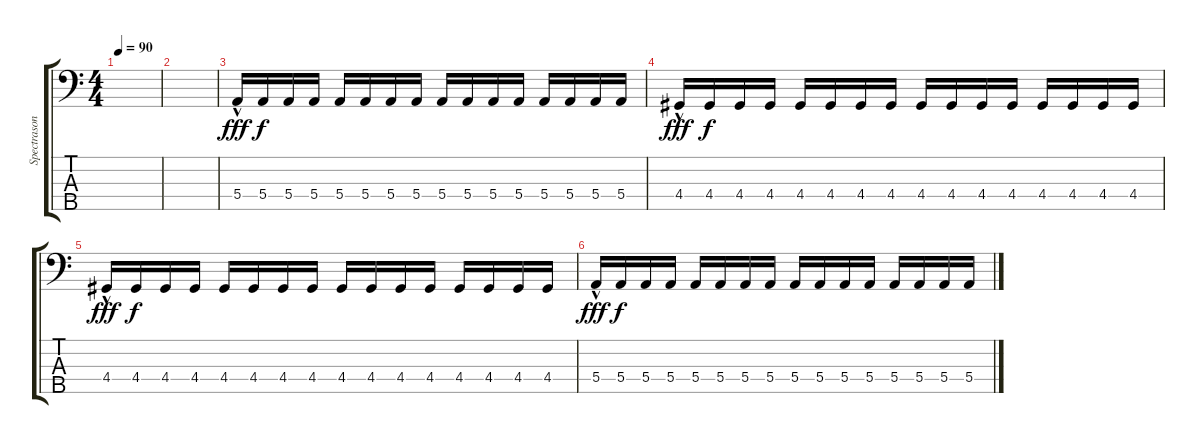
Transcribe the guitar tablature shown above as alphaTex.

\track ("Spectrasonics Omnisphere" "Spectrason") {instrument synthbass2}
\staff {score tabs}
\tuning (G2 D2 A1 E1 B0) {hide}
\ts (4 4)
\tempo 90
\clef f4
\ks c
|
|
5.4{hac}.16{dy fff} 5.4.16{dy f} 5.4.16 5.4.16 5.4.16 5.4.16 5.4.16 5.4.16 5.4.16 5.4.16 5.4.16 5.4.16 5.4.16 5.4.16 5.4.16 5.4.16 |
4.4{hac}.16{dy fff} 4.4.16{dy f} 4.4.16 4.4.16 4.4.16 4.4.16 4.4.16 4.4.16 4.4.16 4.4.16 4.4.16 4.4.16 4.4.16 4.4.16 4.4.16 4.4.16 |
4.4{hac}.16{dy fff} 4.4.16{dy f} 4.4.16 4.4.16 4.4.16 4.4.16 4.4.16 4.4.16 4.4.16 4.4.16 4.4.16 4.4.16 4.4.16 4.4.16 4.4.16 4.4.16 |
5.4{hac}.16{dy fff} 5.4.16{dy f} 5.4.16 5.4.16 5.4.16 5.4.16 5.4.16 5.4.16 5.4.16 5.4.16 5.4.16 5.4.16 5.4.16 5.4.16 5.4.16 5.4.16
